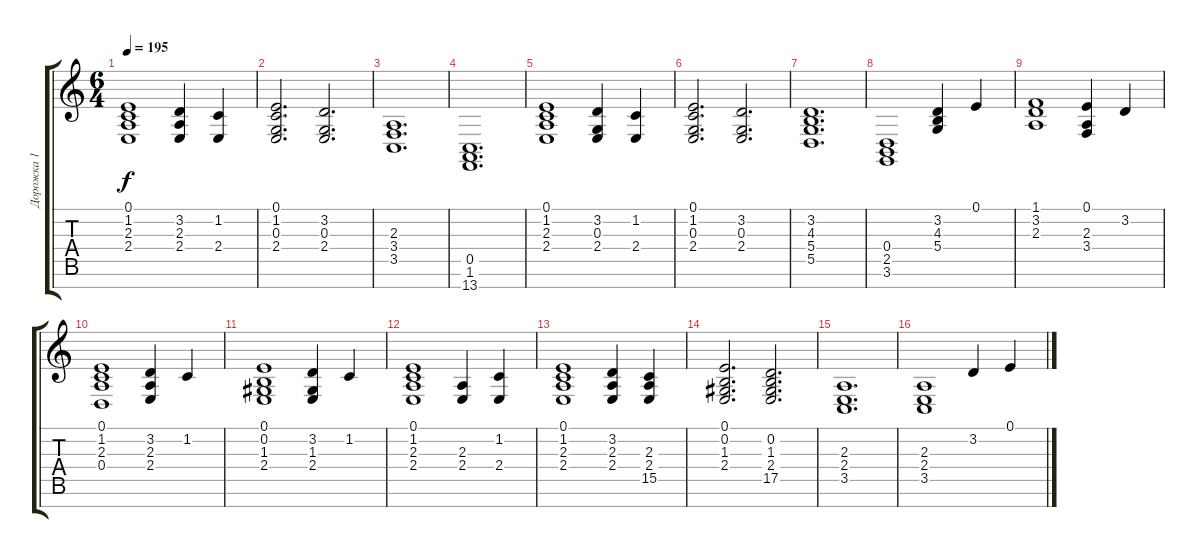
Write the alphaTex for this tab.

\track ("Дорожка 1" "Дорожка 1") {instrument acousticgrandpiano}
\staff {score tabs}
\tuning (E4 B3 G3 D3 A2 E2 B1) {hide}
\ts (6 4)
\tempo 195
\clef g2
\ks c
(0.1 1.2 2.3 2.4).1{dy f} (3.2 2.3 2.4).4 (1.2 2.4).4 |
(0.1 1.2 0.3 2.4).2{d beam Up} (3.2 0.3 2.4).2{d beam Up} |
(2.3 3.4 3.5).1{d} |
(0.5 1.6 13.7).1{d} |
(0.1 1.2 2.3 2.4).1 (3.2 0.3 2.4).4 (1.2 2.4).4 |
(0.1 1.2 0.3 2.4).2{d beam Up} (3.2 0.3 2.4).2{d} |
(3.2 4.3 5.4 5.5).1{d} |
(0.4 2.5 3.6).1 (3.2 4.3 5.4).4 0.1.4 |
(1.1 3.2 2.3).1 (0.1 2.3 3.4).4{beam Up} 3.2.4 |
(0.1 1.2 2.3 0.4).1 (3.2 2.3 2.4).4 1.2.4 |
(0.1 0.2 1.3 2.4).1 (3.2 1.3 2.4).4 1.2.4 |
(0.1 1.2 2.3 2.4).1 (2.3 2.4).4 (1.2 2.4).4 |
(0.1 1.2 2.3 2.4).1 (3.2 2.3 2.4).4 (2.3 2.4 15.5).4 |
(0.1 0.2 1.3 2.4).2{d beam Up} (0.2 1.3 2.4 17.5).2{d} |
(2.3 2.4 3.5).1{d} |
(2.3 2.4 3.5).1 3.2.4 0.1.4
